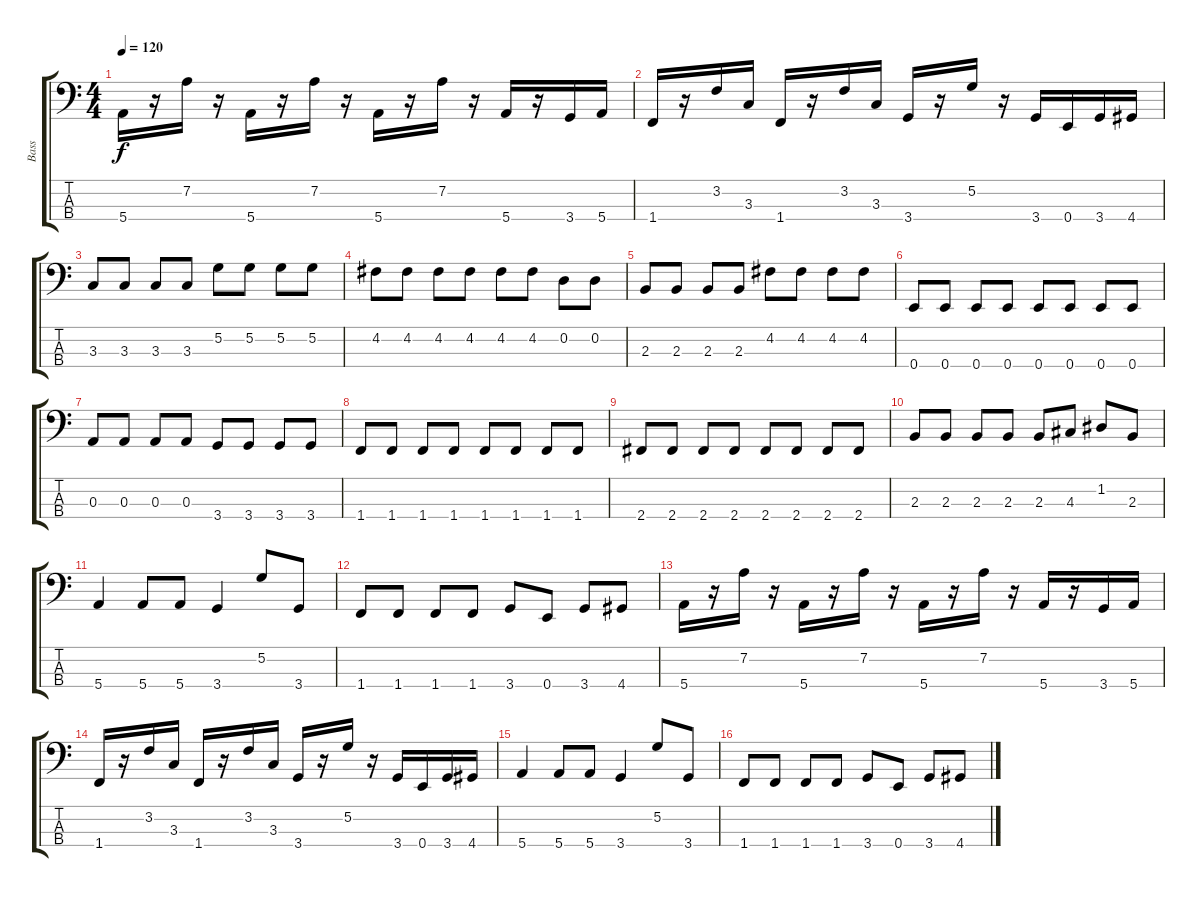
\track ("Bass" "Bass") {instrument electricbasspick}
\staff {score tabs}
\tuning (G2 D2 A1 E1) {hide}
\ts (4 4)
\tempo 120
\clef f4
\ks c
5.4.16{dy f} r.16 7.2.16 r.16 5.4.16 r.16 7.2.16 r.16 5.4.16 r.16 7.2.16 r.16 5.4.16 r.16 3.4.16 5.4.16 |
1.4.16 r.16 3.2.16 3.3.16 1.4.16 r.16 3.2.16 3.3.16 3.4.16 r.16 5.2.16 r.16 3.4.16 0.4.16 3.4.16 4.4.16 |
3.3.8 3.3.8 3.3.8 3.3.8 5.2.8 5.2.8 5.2.8 5.2.8 |
4.2.8 4.2.8 4.2.8 4.2.8 4.2.8 4.2.8 0.2.8 0.2.8 |
2.3.8 2.3.8 2.3.8 2.3.8 4.2.8 4.2.8 4.2.8 4.2.8 |
0.4.8 0.4.8 0.4.8 0.4.8 0.4.8 0.4.8 0.4.8 0.4.8 |
0.3.8 0.3.8 0.3.8 0.3.8 3.4.8 3.4.8 3.4.8 3.4.8 |
1.4.8 1.4.8 1.4.8 1.4.8 1.4.8 1.4.8 1.4.8 1.4.8 |
2.4.8 2.4.8 2.4.8 2.4.8 2.4.8 2.4.8 2.4.8 2.4.8 |
2.3.8 2.3.8 2.3.8 2.3.8 2.3.8 4.3.8 1.2.8 2.3.8 |
5.4.4 5.4.8 5.4.8 3.4.4 5.2.8 3.4.8 |
1.4.8 1.4.8 1.4.8 1.4.8 3.4.8 0.4.8 3.4.8 4.4.8 |
5.4.16 r.16 7.2.16 r.16 5.4.16 r.16 7.2.16 r.16 5.4.16 r.16 7.2.16 r.16 5.4.16 r.16 3.4.16 5.4.16 |
1.4.16 r.16 3.2.16 3.3.16 1.4.16 r.16 3.2.16 3.3.16 3.4.16 r.16 5.2.16 r.16 3.4.16 0.4.16 3.4.16 4.4.16 |
5.4.4 5.4.8 5.4.8 3.4.4 5.2.8 3.4.8 |
1.4.8 1.4.8 1.4.8 1.4.8 3.4.8 0.4.8 3.4.8 4.4.8
